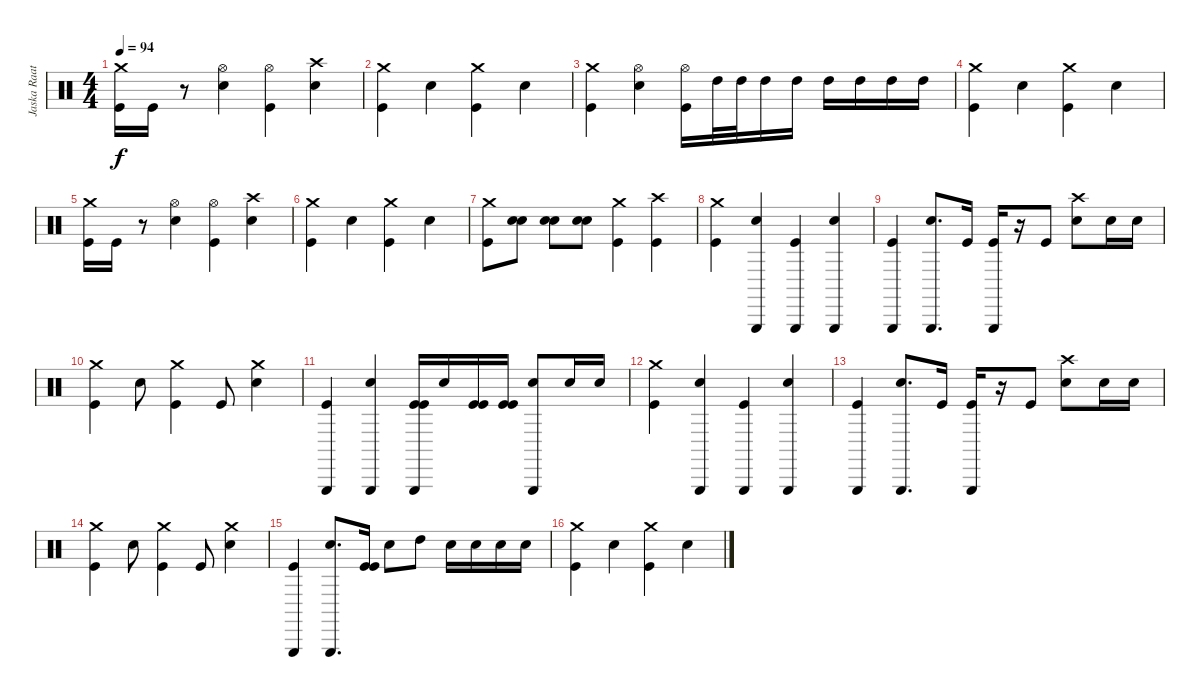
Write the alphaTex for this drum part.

\track ("Jaska Raatikainen" "Jaska Raat") {instrument percussion}
\staff {score}
\articulation defaults
\ts (4 4)
\tempo 94
\clef neutral
\ks c
("Crash medium (hit)" "Kick (hit)").16{dy f} "Kick (hit)".16 r.8 ("Hi-Hat (open)" "Snare (hit) 2").4 ("Hi-Hat (open)" "Kick (hit)").4 ("Crash high (hit)" "Snare (hit) 2").4 |
("Crash medium (hit)" "Kick (hit)").4 "Snare (hit) 2".4 ("Crash medium (hit)" "Kick (hit)").4 "Snare (hit) 2".4 |
("Crash medium (hit)" "Kick (hit)").4 ("Hi-Hat (open)" "Snare (hit) 2").4 ("Hi-Hat (open)" "Kick (hit)").16 "High Tom (hit)".32 "High Tom (hit)".32 "High Tom (hit)".16 "High Tom (hit)".16 "High Tom (hit)".16 "High Tom (hit)".16 "High Tom (hit)".16 "High Tom (hit)".16 |
("Crash medium (hit)" "Kick (hit)").4 "Snare (hit) 2".4 ("Crash medium (hit)" "Kick (hit)").4 "Snare (hit) 2".4 |
("Crash medium (hit)" "Kick (hit)").16 "Kick (hit)".16 r.8 ("Hi-Hat (open)" "Snare (hit) 2").4 ("Hi-Hat (open)" "Kick (hit)").4 ("Crash high (hit)" "Snare (hit) 2").4 |
("Crash medium (hit)" "Kick (hit)").4 "Snare (hit) 2".4 ("Crash medium (hit)" "Kick (hit)").4 "Snare (hit) 2".4 |
("Crash medium (hit)" "Kick (hit)").8 ("Snare (hit) 2" "Snare (hit) 2").8 ("Snare (hit) 2" "Snare (hit) 2").8 ("Snare (hit) 2" "Snare (hit) 2").8 ("Crash medium (hit)" "Kick (hit)").4 ("Crash high (hit)" "Kick (hit)").4 |
("Crash medium (hit)" "Kick (hit)").4 ("Triangle (hit)" "Snare (hit) 2").4 ("Triangle (hit)" "Kick (hit)").4 ("Triangle (hit)" "Snare (hit) 2").4 |
("Triangle (hit)" "Kick (hit)").4 ("Triangle (hit)" "Snare (hit) 2").8{d} "Kick (hit)".16 ("Triangle (hit)" "Kick (hit)").16 r.16 "Kick (hit)".8 ("Crash high (hit)" "Snare (hit) 2").8 "Snare (hit) 2".16 "Snare (hit) 2".16 |
("Crash medium (hit)" "Kick (hit)").4 "Snare (hit) 2".8 ("Crash medium (hit)" "Kick (hit)").4 "Kick (hit)".8 ("Crash medium (hit)" "Snare (hit) 2").4 |
("Triangle (hit)" "Kick (hit)").4 ("Triangle (hit)" "Snare (hit) 2").4 ("Triangle (hit)" "Kick (hit)" "Kick (hit)").16 "Snare (hit) 2".16 ("Kick (hit)" "Kick (hit)").16 ("Kick (hit)" "Kick (hit)").16 ("Triangle (hit)" "Snare (hit) 2").8 "Snare (hit) 2".16 "Snare (hit) 2".16 |
("Crash medium (hit)" "Kick (hit)").4 ("Triangle (hit)" "Snare (hit) 2").4 ("Triangle (hit)" "Kick (hit)").4 ("Triangle (hit)" "Snare (hit) 2").4 |
("Triangle (hit)" "Kick (hit)").4 ("Triangle (hit)" "Snare (hit) 2").8{d} "Kick (hit)".16 ("Triangle (hit)" "Kick (hit)").16 r.16 "Kick (hit)".8 ("Crash high (hit)" "Snare (hit) 2").8 "Snare (hit) 2".16 "Snare (hit) 2".16 |
("Crash medium (hit)" "Kick (hit)").4 "Snare (hit) 2".8 ("Crash medium (hit)" "Kick (hit)").4 "Kick (hit)".8 ("Crash medium (hit)" "Snare (hit) 2").4 |
("Triangle (hit)" "Kick (hit)").4 ("Triangle (hit)" "Snare (hit) 2").8{d} ("Kick (hit)" "Kick (hit)").16 "Snare (hit) 2".8 "High Tom (hit)".8 "Snare (hit) 2".16 "Snare (hit) 2".16 "Snare (hit) 2".16 "Snare (hit) 2".16 |
("Crash medium (hit)" "Kick (hit)").4 "Snare (hit) 2".4 ("Crash medium (hit)" "Kick (hit)").4 "Snare (hit) 2".4
